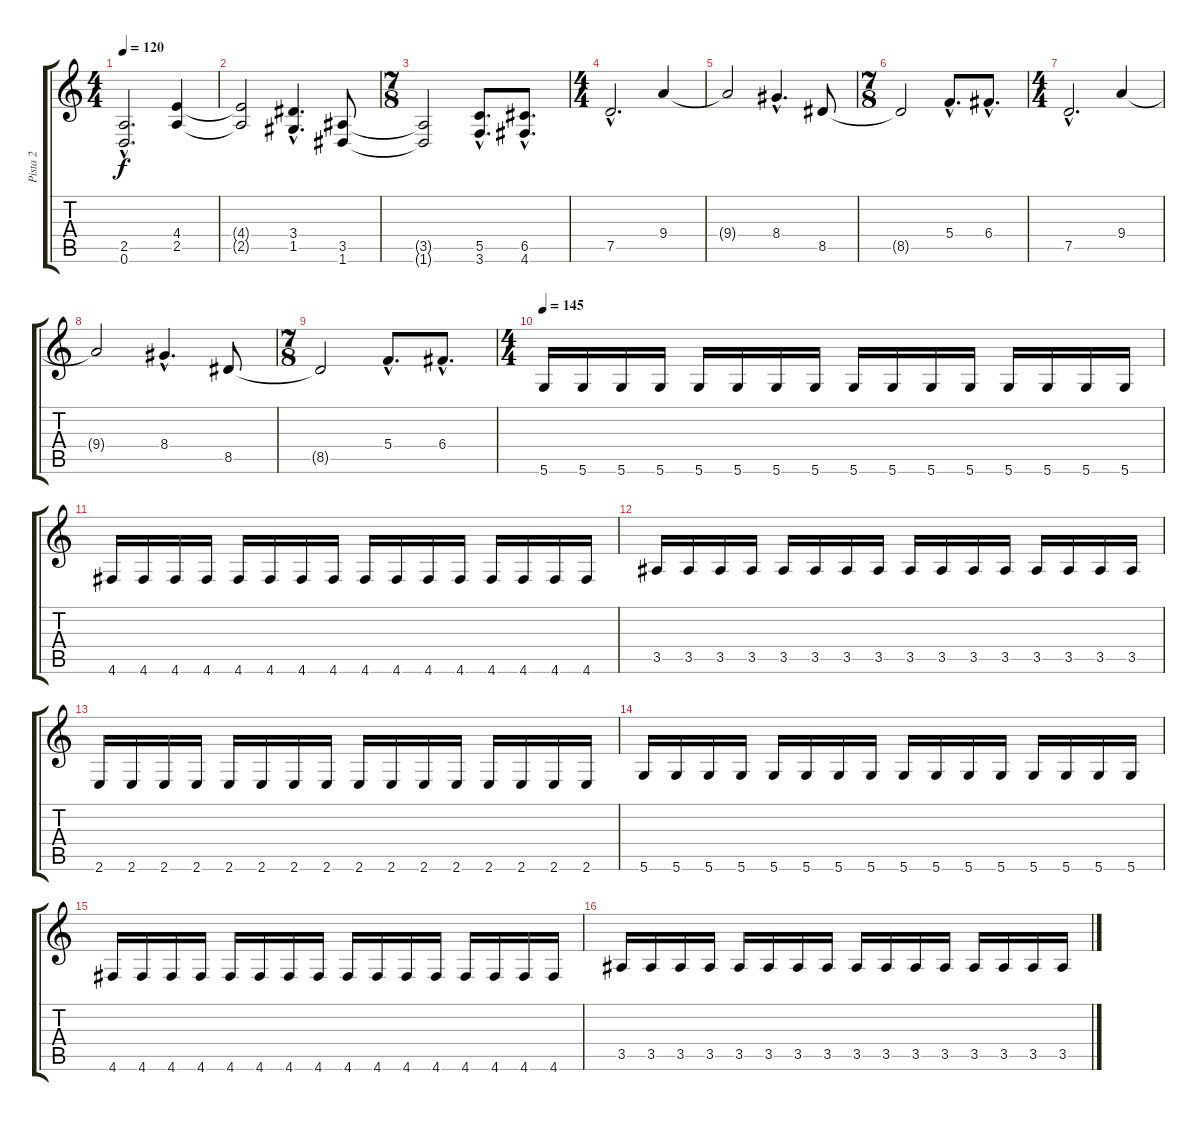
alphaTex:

\track ("Pista 2" "Pista 2") {instrument distortionguitar}
\staff {score tabs}
\tuning (D4 A3 F3 C3 G2 D2) {hide}
\ts (4 4)
\tempo 120
\clef g2
\ks c
(2.5{hac} 0.6{hac}).2{d dy f} (4.4 2.5).4 |
(4.4{t} 2.5{t}).2 (3.4{hac} 1.5{hac}).4{d} (3.5 1.6).8 |
\ts (7 8)
(3.5{t} 1.6{t}).2 (5.5{hac} 3.6{hac}).8{d} (6.5{hac} 4.6{hac}).8{d} |
\ts (4 4)
7.5{hac}.2{d} 9.4.4 |
9.4{t}.2 8.4{hac}.4{d} 8.5.8 |
\ts (7 8)
8.5{t}.2 5.4{hac}.8{d} 6.4{hac}.8{d} |
\ts (4 4)
7.5{hac}.2{d} 9.4.4 |
9.4{t}.2 8.4{hac}.4{d} 8.5.8 |
\ts (7 8)
8.5{t}.2 5.4{hac}.8{d} 6.4{hac}.8{d} |
\ts (4 4)
\tempo 145
5.6.16 5.6.16 5.6.16 5.6.16 5.6.16 5.6.16 5.6.16 5.6.16 5.6.16 5.6.16 5.6.16 5.6.16 5.6.16 5.6.16 5.6.16 5.6.16 |
4.6.16 4.6.16 4.6.16 4.6.16 4.6.16 4.6.16 4.6.16 4.6.16 4.6.16 4.6.16 4.6.16 4.6.16 4.6.16 4.6.16 4.6.16 4.6.16 |
3.5.16 3.5.16 3.5.16 3.5.16 3.5.16 3.5.16 3.5.16 3.5.16 3.5.16 3.5.16 3.5.16 3.5.16 3.5.16 3.5.16 3.5.16 3.5.16 |
2.6.16 2.6.16 2.6.16 2.6.16 2.6.16 2.6.16 2.6.16 2.6.16 2.6.16 2.6.16 2.6.16 2.6.16 2.6.16 2.6.16 2.6.16 2.6.16 |
5.6.16 5.6.16 5.6.16 5.6.16 5.6.16 5.6.16 5.6.16 5.6.16 5.6.16 5.6.16 5.6.16 5.6.16 5.6.16 5.6.16 5.6.16 5.6.16 |
4.6.16 4.6.16 4.6.16 4.6.16 4.6.16 4.6.16 4.6.16 4.6.16 4.6.16 4.6.16 4.6.16 4.6.16 4.6.16 4.6.16 4.6.16 4.6.16 |
3.5.16 3.5.16 3.5.16 3.5.16 3.5.16 3.5.16 3.5.16 3.5.16 3.5.16 3.5.16 3.5.16 3.5.16 3.5.16 3.5.16 3.5.16 3.5.16
